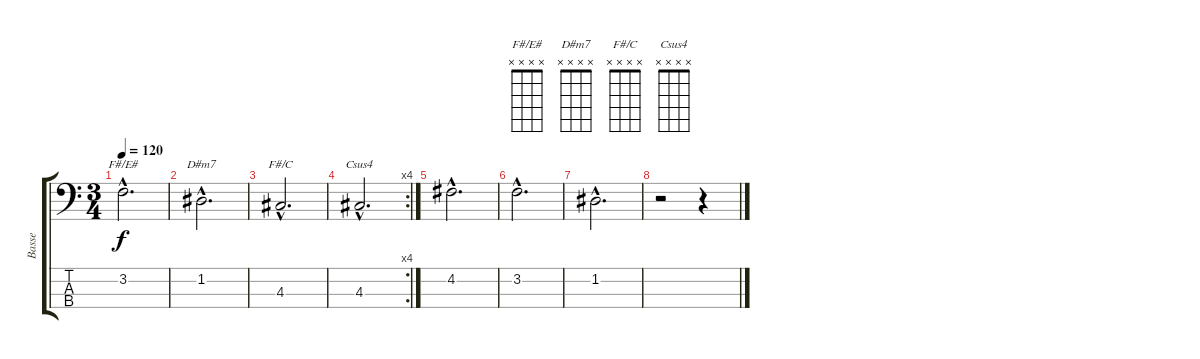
\track ("Basse" "Basse") {instrument electricbasspick}
\staff {score tabs}
\tuning (G2 D2 A1 E1) {hide}
\chord ("F#/E#" x x x x) {firstfret 0}
\chord ("D#m7" x x x x) {firstfret 0}
\chord ("F#/C" x x x x) {firstfret 0}
\chord ("Csus4" x x x x) {firstfret 0}
\ts (3 4)
\tempo 120
\clef f4
\ks c
3.2{hac}.2{d ch "F#/E#" dy f} |
1.2{hac}.2{d ch "D#m7"} |
4.3{hac}.2{d ch "F#/C"} |
\rc 4
4.3{hac}.2{d ch "Csus4"} |
4.2{hac}.2{d} |
3.2{hac}.2{d volume 0} |
1.2{hac}.2{d} |
r.2 r.4
